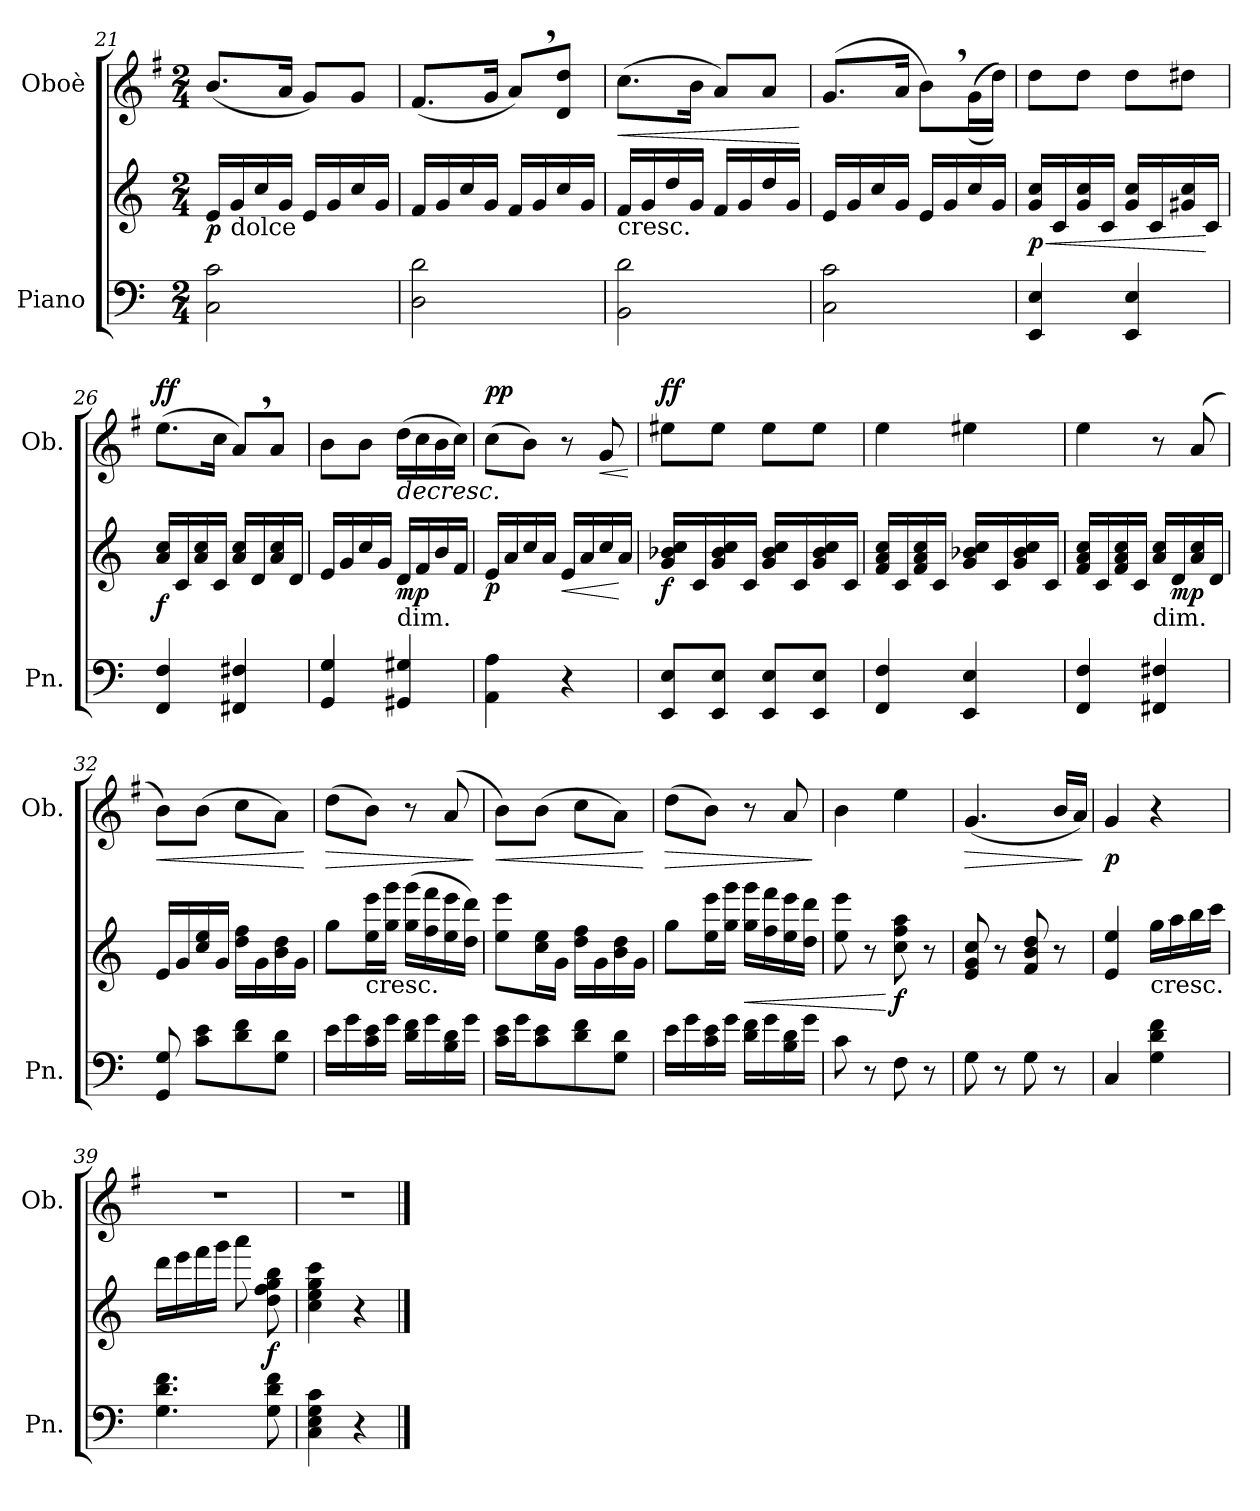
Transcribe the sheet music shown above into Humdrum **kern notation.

**kern	**kern	**dynam	**kern	**dynam
*part2	*part2	*part2	*part1	*part1
*staff3	*staff2	*staff2/3	*staff1	*staff1
*I"Piano	*	*	*I"Oboè	*
*I'Pn.	*	*	*I'Ob.	*
*clefF4	*clefG2	*	*clefG2	*
*	*	*	*ITrd-3c-5	*
*k[]	*k[]	*	*k[]	*
*M2/4	*M2/4	*	*M2/4	*
=21	=21	=21	=21	=21
!	!	!LO:DY:b	!	!
2C\ 2c\	16e/LL	p	(<8.ee/L	.
!	!LO:TX:b:t=dolce	!	!	!
.	16g/	.	.	.
.	16cc/	.	.	.
.	16g/JJ	.	16dd/Jk	.
.	16e/LL	.	8cc/L)	.
.	16g/	.	.	.
.	16cc/	.	8cc/J	.
.	16g/JJ	.	.	.
=22	=22	=22	=22	=22
2D\ 2d\	16f/LL	.	(<8.b/L	.
.	16g/	.	.	.
.	16cc/	.	.	.
.	16g/JJ	.	16cc/Jk	.
.	16f/LL	.	8dd,/L)	.
.	16g/	.	.	.
.	16cc/	.	8g/ 8gg/J	.
.	16g/JJ	.	.	.
!!LO:LB:g=z
=23	=23	=23	=23	=23
!	!LO:TX:b:t=cresc.	!	!	!
!	!	!	!	!LO:HP:b
!	!	!	!	!LO:DY:n=1:a
2BB\ 2d\	16f/LL	.	(>8.ff\L	< other-dynamics
.	16g/	.	.	.
.	16dd/	.	.	.
.	16g/JJ	.	16ee\Jk	.
.	16f/LL	.	8dd/L)	.
.	16g/	.	.	.
.	16dd/	.	8dd/J	.
.	16g/JJ	.	.	.
.	.	.	.	[
=24	=24	=24	=24	=24
2C\ 2c\	16e/LL	.	(>8.cc/L	.
.	16g/	.	.	.
.	16cc/	.	.	.
.	16g/JJ	.	16dd/Jk	.
.	16e/LL	.	8ee,\L)	.
.	16g/	.	.	.
.	16cc/	.	(>(>(>16cc\L	.
.	16g/JJ	.	16gg\JJ)))	.
=25	=25	=25	=25	=25
!	!	!LO:HP:b	!	!
!	!	!LO:DY:n=1:b	!	!
4EE/ 4E/	16g/ 16cc/LL	< p	8gg\L	.
.	16c/	.	.	.
.	16g/ 16cc/	.	8gg\J	.
.	16c/JJ	.	.	.
4EE/ 4E/	16g/ 16cc/LL	.	8gg\L	.
.	16c/	.	.	.
.	16g#X/ 16cc/	.	8gg#X\J	.
.	16c/JJ	[	.	.
=26	=26	=26	=26	=26
!	!	!LO:DY:b	!	!LO:DY:a
!	!	!	!	!LO:DY:n=1:b
4FF/ 4F/	16a/ 16cc/LL	f	(>8.aa\L	f f
.	16c/	.	.	.
.	16a/ 16cc/	.	.	.
.	16c/JJ	.	16ff\Jk	.
4FF#X/ 4F#X/	16a/ 16cc/LL	.	8dd,/L)	.
.	16d/	.	.	.
.	16a/ 16cc/	.	8dd/J	.
.	16d/JJ	.	.	.
=27	=27	=27	=27	=27
4GG/ 4G/	16e/LL	.	8ee\L	.
.	16g/	.	.	.
.	16cc/	.	8ee\J	.
.	16g/JJ	.	.	.
!	!LO:TX:b:t=dim.	!	!	!
!	!	!LO:DY:b	!	!LO:HP:b
4GG#X/ 4G#X/	16d/LL	mp	(>16gg\LL	>
!	!	!	!	!LO:DY:a
.	16f/	.	16ff\	other-dynamics
.	16b/	.	16ee\	.
.	16f/JJ	.	16ff\JJ)	.
.	.	.	.	]
=28	=28	=28	=28	=28
!	!	!LO:DY:b	!	!LO:DY:a
!	!	!	!	!LO:DY:n=1:b
4AA\ 4A\	16e/LL	p	(>8ff\L	p p
.	16a/	.	.	.
.	16cc/	.	8ee\J)	.
.	16a/JJ	.	.	.
!	!	!LO:HP:b	!	!
4r	16e/LL	<	8r	.
.	16a/	.	.	.
!	!	!	!	!LO:HP:b
.	16cc/	.	8cc/	<
.	16a/JJ	[	.	.
.	.	.	.	[
!!LO:LB:g=z
=29	=29	=29	=29	=29
!	!	!LO:DY:b	!	!LO:DY:a
!	!	!	!	!LO:DY:n=1:b
8EE/ 8E/L	16g/ 16b-X/ 16cc/LL	f	8aa#X\L	f f
.	16c/	.	.	.
8EE/ 8E/J	16g/ 16b-/ 16cc/	.	8aa#\J	.
.	16c/JJ	.	.	.
8EE/ 8E/L	16g/ 16b-/ 16cc/LL	.	8aa#\L	.
.	16c/	.	.	.
8EE/ 8E/J	16g/ 16b-/ 16cc/	.	8aa#\J	.
.	16c/JJ	.	.	.
=30	=30	=30	=30	=30
4FF/ 4F/	16f/ 16a/ 16cc/LL	.	4aa\	.
.	16c/	.	.	.
.	16f/ 16a/ 16cc/	.	.	.
.	16c/JJ	.	.	.
4EE/ 4E/	16g/ 16b-X/ 16cc/LL	.	4aa#X\	.
.	16c/	.	.	.
.	16g/ 16b-/ 16cc/	.	.	.
.	16c/JJ	.	.	.
=31	=31	=31	=31	=31
4FF/ 4F/	16f/ 16a/ 16cc/LL	.	4aa\	.
.	16c/	.	.	.
.	16f/ 16a/ 16cc/	.	.	.
.	16c/JJ	.	.	.
!	!LO:TX:b:t=dim.	!	!	!
4FF#X/ 4F#X/	16a/ 16cc/LL	.	8r	.
!	!	!LO:DY:b	!	!
.	16d/	mp	.	.
.	16a/ 16cc/	.	(<8dd/	.
.	16d/JJ	.	.	.
=32	=32	=32	=32	=32
!	!	!	!	!LO:HP:b
8GG/ 8G/	16e/LL	.	8ee\L)	<
.	16g/	.	.	.
8c\ 8e\L	16cc/ 16ee/	.	(>8ee\J	.
.	16g/JJ	.	.	.
8d\ 8f\	16dd\ 16ff\LL	.	8ff\L	.
.	16g\	.	.	.
8G\ 8d\J	16b\ 16dd\	.	8dd\J)	.
.	16g\JJ	.	.	.
.	.	.	.	[
=33	=33	=33	=33	=33
!	!	!	!	!LO:HP:b
16e\LL	8gg\L	.	(>8gg\L	>
16g\	.	.	.	.
!	!LO:TX:b:t=cresc.	!	!	!
16c\ 16e\	16ee\ 16eee\L	.	8ee\J)	.
16g\JJ	16gg\ 16ggg\JJ	.	.	.
16d\ 16f\LL	(>16gg\ 16ggg\LL	.	8r	.
16g\	16ff\ 16fff\	.	.	.
16B\ 16d\	16ee\ 16eee\	.	(<8dd/	.
16g\JJ	16dd\ 16ddd\JJ)	.	.	.
.	.	.	.	]
!!LO:LB:g=z
=34	=34	=34	=34	=34
!	!	!	!	!LO:HP:b
16c\ 16e\LL	8ee\ 8eee\L	.	8ee\L)	<
16g\J	.	.	.	.
8c\ 8e\	16cc\ 16ee\L	.	(>8ee\J	.
.	16g\JJ	.	.	.
8d\ 8f\	16dd\ 16ff\LL	.	8ff\L	.
.	16g\	.	.	.
8G\ 8d\J	16b\ 16dd\	.	8dd\J)	.
.	16g\JJ	.	.	.
.	.	.	.	[
=35	=35	=35	=35	=35
!	!	!	!	!LO:HP:b
16e\LL	8gg\L	.	(>8gg\L	>
16g\	.	.	.	.
16c\ 16e\	16ee\ 16eee\L	.	8ee\J)	.
16g\JJ	16gg\ 16ggg\JJ	.	.	.
!	!	!LO:HP:b	!	!
16d\ 16f\LL	16gg\ 16ggg\LL	<	8r	.
16g\	16ff\ 16fff\	.	.	.
16B\ 16d\	16ee\ 16eee\	.	8dd/	.
16g\JJ	16dd\ 16ddd\JJ	.	.	.
.	.	.	.	]
=36	=36	=36	=36	=36
8c\	8ee\ 8eee\	.	4ee\	.
8r	8r	.	.	.
!	!	!LO:DY:n=1:b	!	!
8F\	8cc\ 8ff\ 8aa\	[ f	4aa\	.
8r	8r	.	.	.
=37	=37	=37	=37	=37
!	!	!	!	!LO:HP:b
8G\	8e/ 8g/ 8cc/	.	(<4.cc/	>
8r	8r	.	.	.
8G\	8f/ 8b/ 8dd/	.	.	.
8r	8r	.	16ee/LL	.
.	.	.	16dd/JJ)	.
.	.	.	.	]
=38	=38	=38	=38	=38
!	!	!	!	!LO:DY:b
4C/	4e/ 4ee/	.	4cc/	p
!	!LO:TX:b:t=cresc.	!	!	!
4G\ 4d\ 4f\	16gg\LL	.	4r	.
.	16aa\	.	.	.
.	16bb\	.	.	.
.	16ccc\JJ	.	.	.
=39	=39	=39	=39	=39
4.G\ 4.d\ 4.f\	16ddd\LL	.	2r	.
.	16eee\	.	.	.
.	16fff\	.	.	.
.	16ggg\JJ	.	.	.
.	8aaa\	.	.	.
!	!	!LO:DY:b	!	!
8G\ 8d\ 8f\	8dd\ 8ff\ 8gg\ 8bb\	f	.	.
=40	=40	=40	=40	=40
4C\ 4E\ 4G\ 4c\	4cc\ 4ee\ 4gg\ 4ccc\	.	2r	.
4r	4r	.	.	.
==	==	==	==	==
*-	*-	*-	*-	*-
